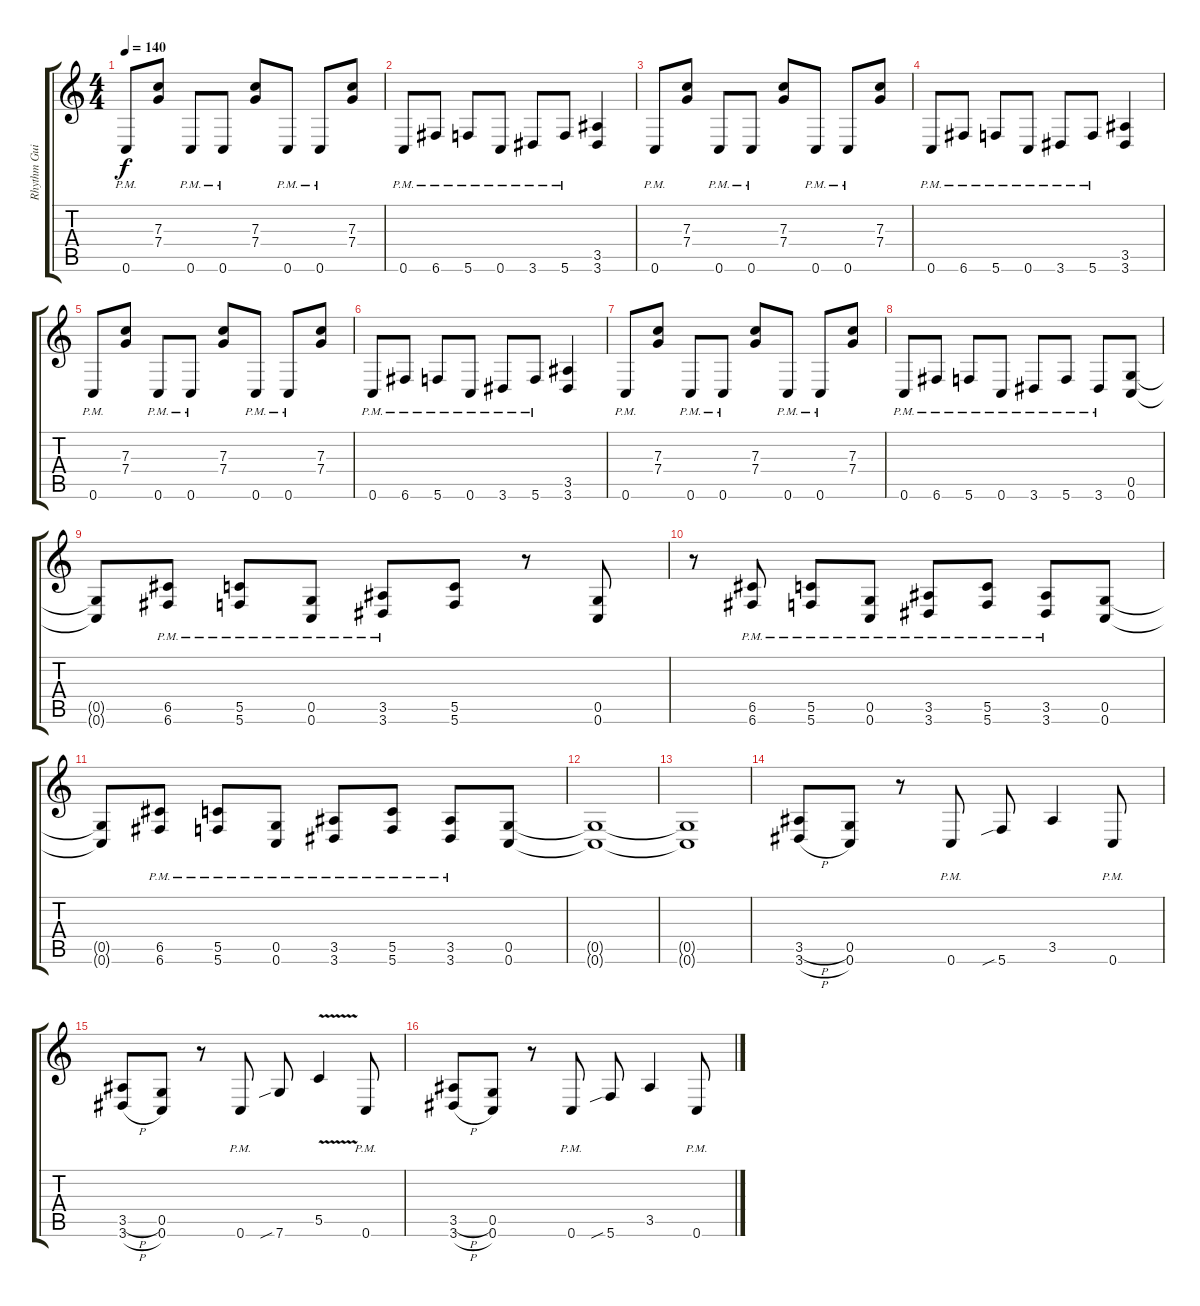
\track ("Rhythm Guitar" "Rhythm Gui") {instrument distortionguitar}
\staff {score tabs}
\tuning (D4 A3 F3 C3 G2 C2) {hide}
\ts (4 4)
\tempo 140
\clef g2
\ks c
0.6{pm}.8{dy f} (7.3 7.4).8 0.6{pm}.8 0.6{pm}.8 (7.3 7.4).8 0.6{pm}.8 0.6{pm}.8 (7.3 7.4).8 |
0.6{pm}.8 6.6{pm}.8 5.6{pm}.8 0.6{pm}.8 3.6{pm}.8 5.6{pm}.8 (3.5 3.6).4 |
0.6{pm}.8 (7.3 7.4).8 0.6{pm}.8 0.6{pm}.8 (7.3 7.4).8 0.6{pm}.8 0.6{pm}.8 (7.3 7.4).8 |
0.6{pm}.8 6.6{pm}.8 5.6{pm}.8 0.6{pm}.8 3.6{pm}.8 5.6{pm}.8 (3.5 3.6).4 |
0.6{pm}.8 (7.3 7.4).8 0.6{pm}.8 0.6{pm}.8 (7.3 7.4).8 0.6{pm}.8 0.6{pm}.8 (7.3 7.4).8 |
0.6{pm}.8 6.6{pm}.8 5.6{pm}.8 0.6{pm}.8 3.6{pm}.8 5.6{pm}.8 (3.5 3.6).4 |
0.6{pm}.8 (7.3 7.4).8 0.6{pm}.8 0.6{pm}.8 (7.3 7.4).8 0.6{pm}.8 0.6{pm}.8 (7.3 7.4).8 |
0.6{pm}.8 6.6{pm}.8 5.6{pm}.8 0.6{pm}.8 3.6{pm}.8 5.6{pm}.8 3.6{pm}.8 (0.5 0.6).8 |
(0.5{t} 0.6{t}).8 (6.5{pm} 6.6{pm}).8 (5.5{pm} 5.6{pm}).8 (0.5{pm} 0.6{pm}).8 (3.5{pm} 3.6{pm}).8 (5.5 5.6).8 r.8 (0.5 0.6).8 |
r.8 (6.5{pm} 6.6{pm}).8 (5.5{pm} 5.6{pm}).8 (0.5{pm} 0.6{pm}).8 (3.5{pm} 3.6{pm}).8 (5.5{pm} 5.6{pm}).8 (3.5{pm} 3.6{pm}).8 (0.5 0.6).8 |
(0.5{t} 0.6{t}).8 (6.5{pm} 6.6{pm}).8 (5.5{pm} 5.6{pm}).8 (0.5{pm} 0.6{pm}).8 (3.5{pm} 3.6{pm}).8 (5.5{pm} 5.6{pm}).8 (3.5{pm} 3.6{pm}).8 (0.5 0.6).8 |
(0.5{t} 0.6{t}).1 |
(0.5{t} 0.6{t}).1 |
(3.5{h} 3.6{h}).8 (0.5 0.6).8 r.8 0.6{pm}.8 5.6{sib}.8 3.5.4 0.6{pm}.8 |
(3.5{h} 3.6{h}).8 (0.5 0.6).8 r.8 0.6{pm}.8 7.6{sib}.8 5.5{v}.4 0.6{pm}.8 |
(3.5{h} 3.6{h}).8 (0.5 0.6).8 r.8 0.6{pm}.8 5.6{sib}.8 3.5.4 0.6{pm}.8
